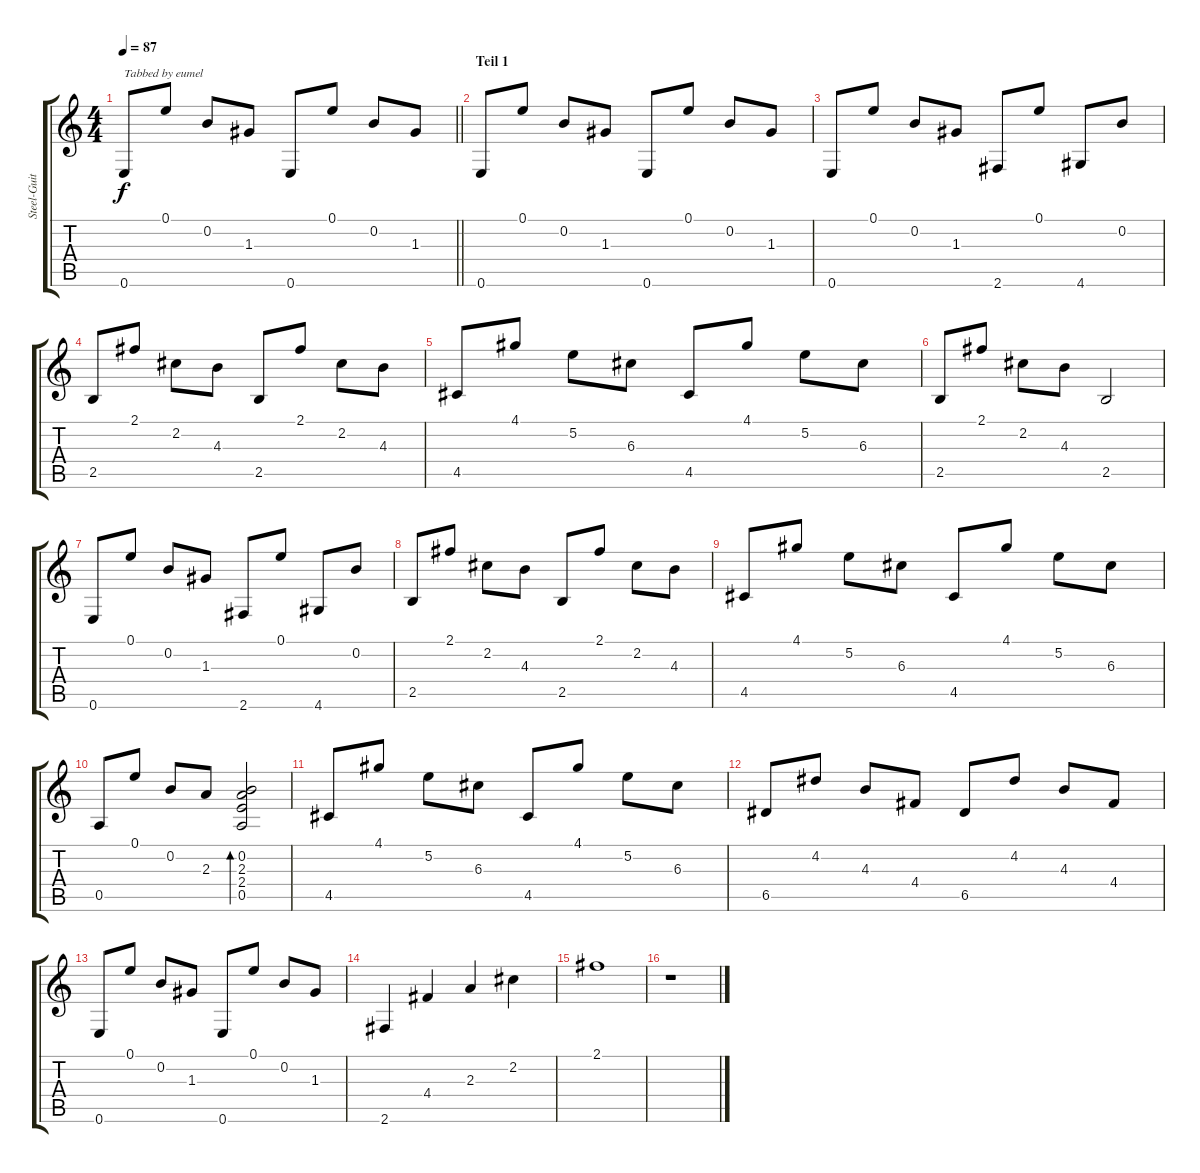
\track ("Steel-Guitar" "Steel-Guit") {instrument acousticguitarsteel}
\staff {score tabs}
\tuning (E4 B3 G3 D3 A2 E2) {hide}
\ts (4 4)
\tempo 87
\clef g2
\barLineRight lightlight
\ks c
0.6.8{txt "Tabbed by eumel" dy f instrument acousticguitarsteel} 0.1.8 0.2.8 1.3.8 0.6.8 0.1.8 0.2.8 1.3.8 |
\section ("" "Teil 1")
0.6.8 0.1.8 0.2.8 1.3.8 0.6.8 0.1.8 0.2.8 1.3.8 |
0.6.8 0.1.8 0.2.8 1.3.8 2.6.8 0.1.8 4.6.8 0.2.8 |
2.5.8 2.1.8 2.2.8 4.3.8 2.5.8 2.1.8 2.2.8 4.3.8 |
4.5.8 4.1.8 5.2.8 6.3.8 4.5.8 4.1.8 5.2.8 6.3.8 |
2.5.8 2.1.8 2.2.8 4.3.8 2.5.2 |
0.6.8 0.1.8 0.2.8 1.3.8 2.6.8 0.1.8 4.6.8 0.2.8 |
2.5.8 2.1.8 2.2.8 4.3.8 2.5.8 2.1.8 2.2.8 4.3.8 |
4.5.8 4.1.8 5.2.8 6.3.8 4.5.8 4.1.8 5.2.8 6.3.8 |
0.5.8 0.1.8 0.2.8 2.3.8 (0.2 2.3 2.4 0.5).2{bd 60} |
4.5.8 4.1.8 5.2.8 6.3.8 4.5.8 4.1.8 5.2.8 6.3.8 |
6.5.8 4.2.8 4.3.8 4.4.8 6.5.8 4.2.8 4.3.8 4.4.8 |
0.6.8 0.1.8 0.2.8 1.3.8 0.6.8 0.1.8 0.2.8 1.3.8 |
2.6.4 4.4.4 2.3.4 2.2.4 |
2.1.1 |
r.1
